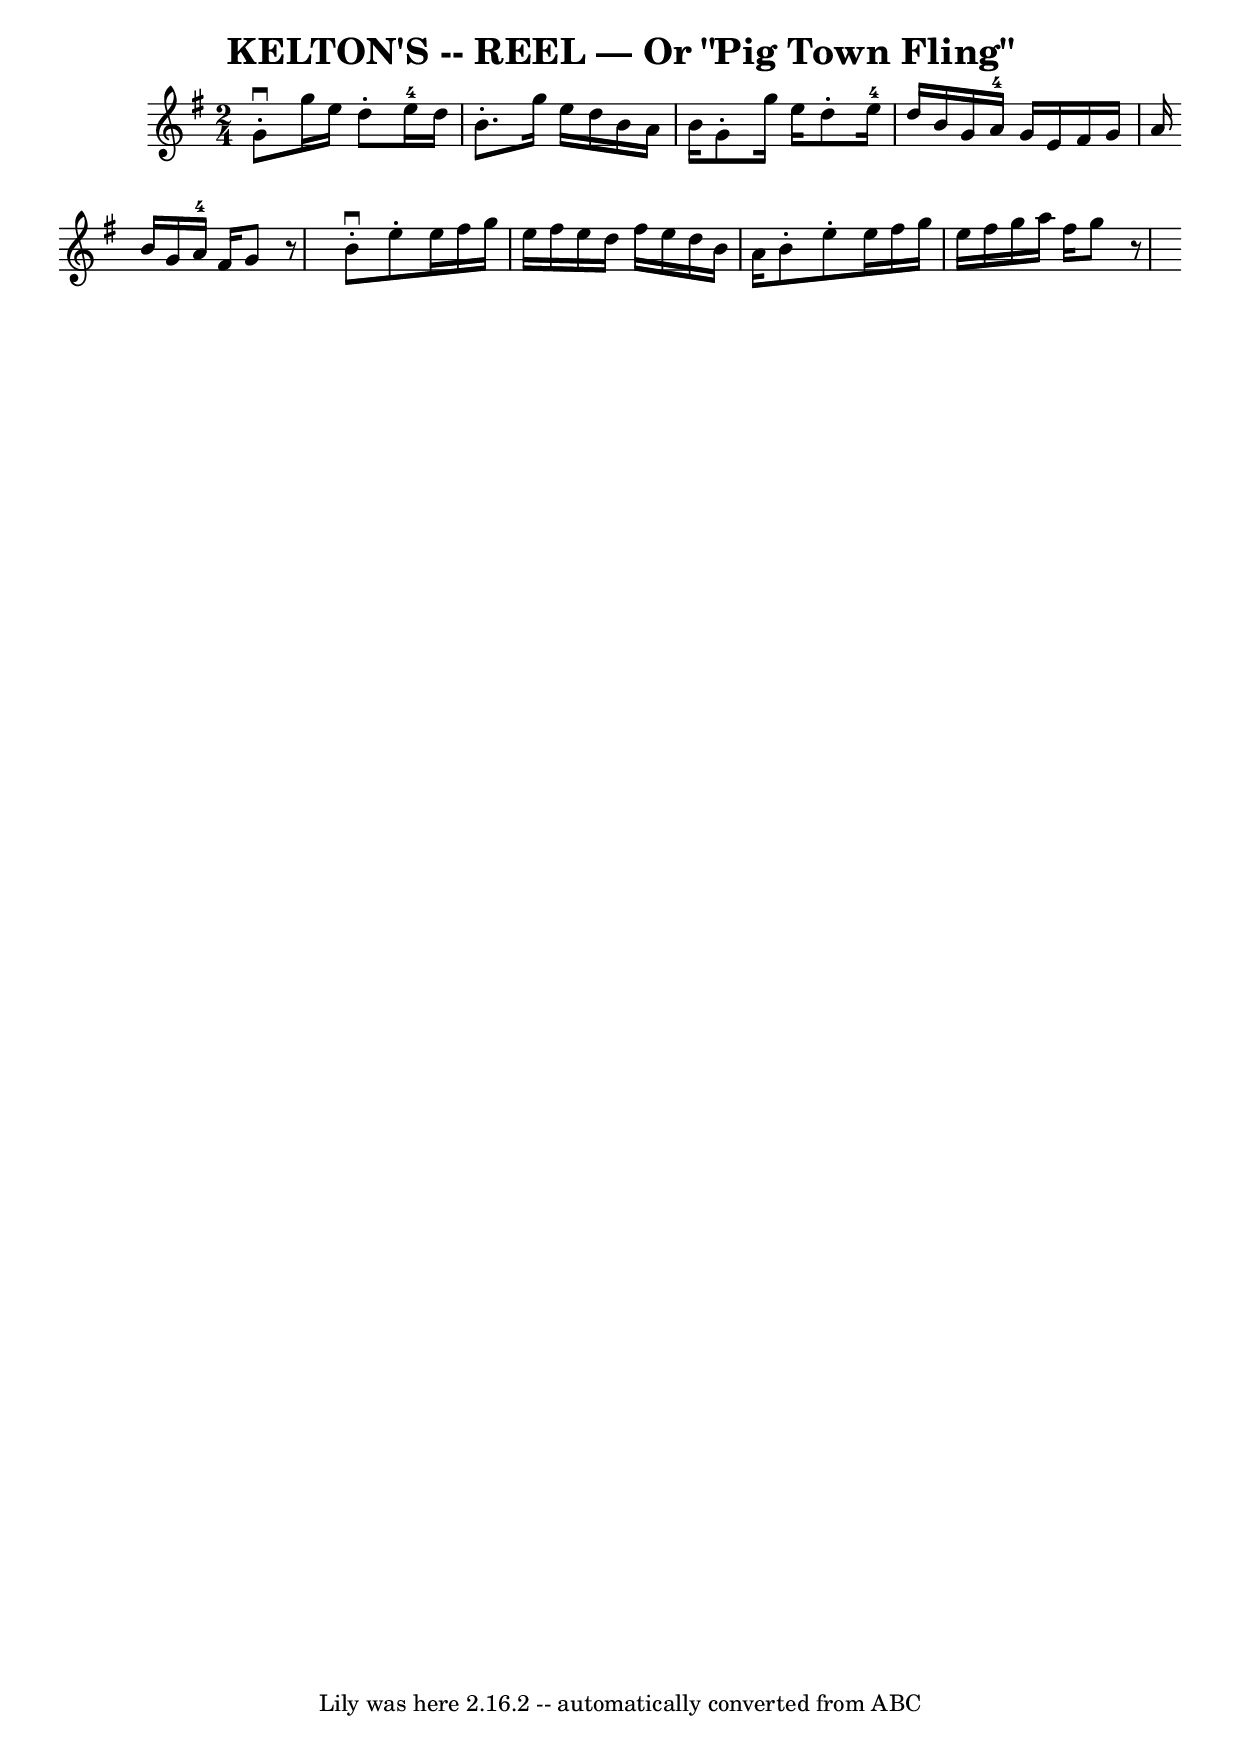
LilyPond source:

\version "2.16.2"
\include "Mammoth.ily"
\header {
  %% book = "Ryan's Mammoth Collection of Fiddle Tunes"
  crossRefNumber = "1"
  footnotes = ""
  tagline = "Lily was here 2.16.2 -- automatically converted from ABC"
  title = "KELTON'S -- REEL — Or \"Pig Town Fling\""

}
voicedefault =  {


  \time 2/4 
  \key g \major
  g'8^\downbow-. g''16 e''16 d''8-. e''16-4 d''16    |
  b'8.-. g''16 e''16 d''16 b'16 a'16    
  b'16    |
  g'8-. g''16 e''16 d''8-. e''16-4 d''16    
  |
  b'16 g'16 a'16-4 g'16 e'16 fis'16 g'16 a'16   
  \bar ":|" b'16 g'16 a'16-4 fis'16 g'8    r8 \bar "|."     
  \bar "|:" b'8^\downbow-. e''8-. e''16 fis''16 g''16 e''16    
  |
  fis''16 e''16 d''16 fis''16 e''16 d''16 b'16    
  a'16    |
  b'8-. e''8-. e''16 fis''16 g''16 e''16    
  |
  fis''16 g''16 a''16 fis''16 g''8    r8   \bar ":|"   

}

\score{
  <<

    \context Staff="default"
    {
      \voicedefault 
      
    }

  >>
  \layout {
    
  }
  \midi {
  }

}
